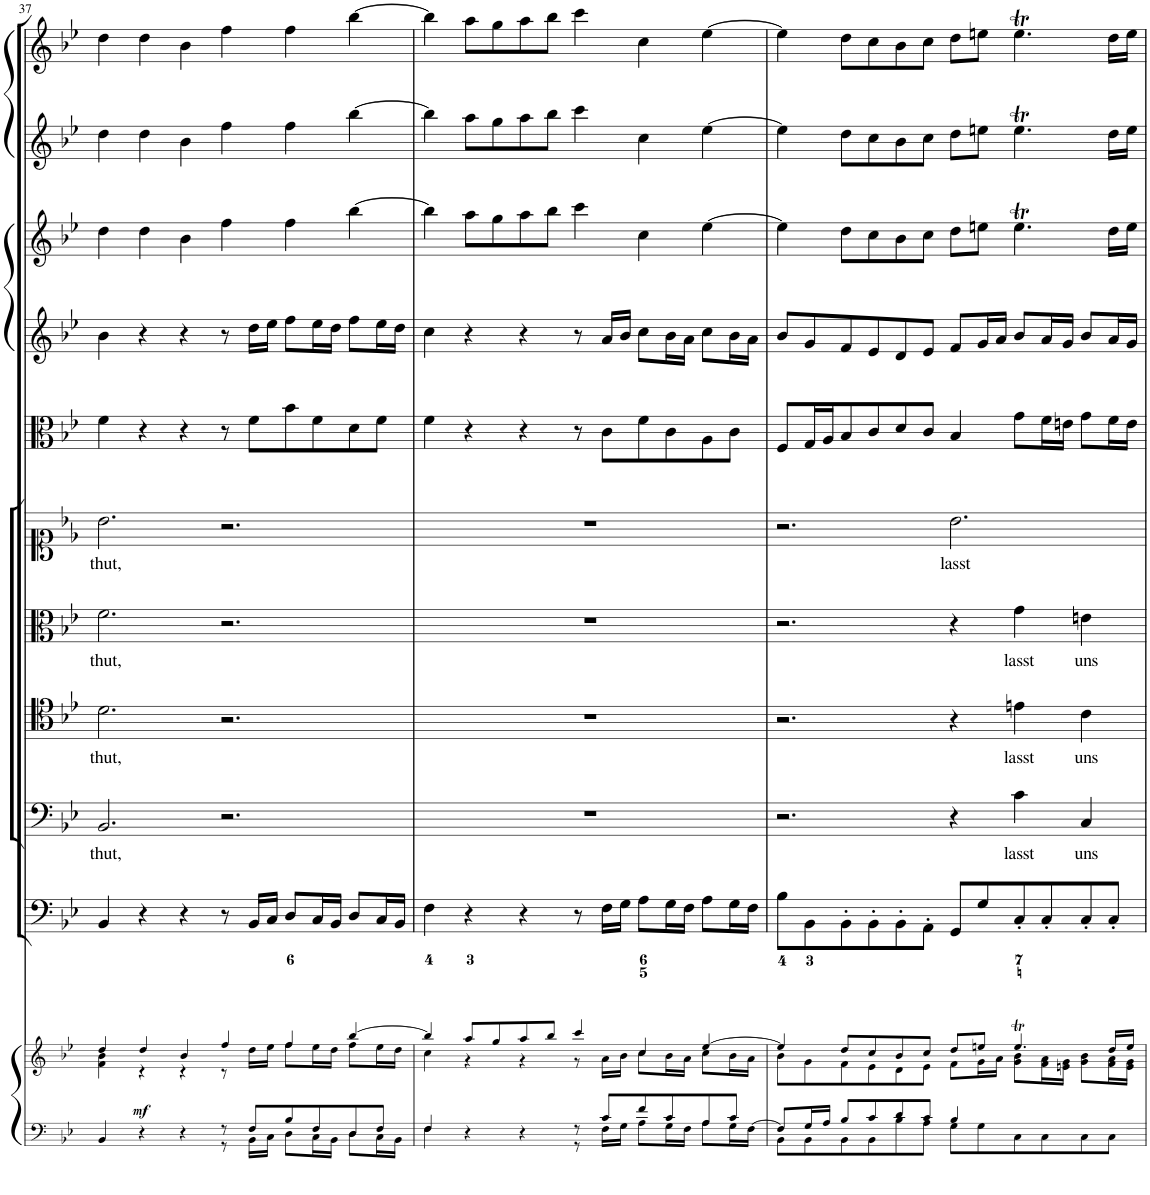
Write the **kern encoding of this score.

**kern	**kern	**dynam	**kern	**kern	**text	**kern	**text	**kern	**text	**kern	**text	**kern	**kern	**kern	**kern	**kern
*part11	*part11	*part11	*part10	*part9	*part9	*part8	*part8	*part7	*part7	*part6	*part6	*part5	*part4	*part3	*part2	*part1
*staff12	*staff11	*staff11/12	*staff10	*staff9	*staff9	*staff8	*staff8	*staff7	*staff7	*staff6	*staff6	*staff5	*staff4	*staff3	*staff2	*staff1
*I"Piano reduction	*	*	*I"Continuo	*I"Basso	*	*I"Tenore	*	*I"Alto	*	*I"Soprano Corno col Soprano	*	*I"Viola	*I"Violino II	*I"Violino I	*I"Oboe II	*I"Oboe I
*I'Pno	*	*	*	*	*	*	*	*	*	*	*	*I'Vla	*I'Vln	*I'Vln	*I'Ob	*I'Ob
!!LO:PB:g=z
*clefF4	*clefG2	*	*clefF4	*clefF4	*	*clefC4	*	*clefC3	*	*clefC1	*	*clefC3	*clefG2	*clefG2	*clefG2	*clefG2
*k[b-e-]	*k[b-e-]	*	*k[b-e-]	*k[b-e-]	*	*k[b-e-]	*	*k[b-e-]	*	*k[b-e-]	*	*k[b-e-]	*k[b-e-]	*k[b-e-]	*k[b-e-]	*k[b-e-]
*M6/4	*M6/4	*	*M6/4	*M6/4	*	*M6/4	*	*M6/4	*	*M6/4	*	*M6/4	*M6/4	*M6/4	*M6/4	*M6/4
=37	=37	=37	=37	=37	=37	=37	=37	=37	=37	=37	=37	=37	=37	=37	=37	=37
*^	*^	*	*	*	*	*	*	*	*	*	*	*	*	*	*	*
!	!	!	!	!	!	!	!LO:LY:b	!	!LO:LY:b	!	!LO:LY:b	!	!LO:LY:b	!	!	!	!	!
4ryy	4BB-/	4dd/	4f\ 4b-\	.	4BB-/	2.BB-/	thut,	2.d\	thut,	2.f\	thut,	2.b-\	thut,	4f\	4b-\	4dd\	4dd\	4dd\
!	!	!	!	!LO:DY:b	!	!	!	!	!	!	!	!	!	!	!	!	!	!
4r	4ryy	4dd/	4r	mf	4r	.	.	.	.	.	.	.	.	4r	4r	4dd\	4dd\	4dd\
4r	4ryy	4b-/	4r	.	4r	.	.	.	.	.	.	.	.	4r	4r	4b-\	4b-\	4b-\
8r	8r	4ff/	8r	.	8r	2.r	.	2.r	.	2.r	.	2.r	.	8r	8r	4ff\	4ff\	4ff\
8F/L	16BB-\LL	.	16dd\LL	.	16BB-/LL	.	.	.	.	.	.	.	.	8f\L	16dd\LL	.	.	.
.	16C\JJ	.	16ee-\JJ	.	16C/JJ	.	.	.	.	.	.	.	.	.	16ee-\JJ	.	.	.
8B-/	8D\L	4ff/	8ff\L	.	8D/L	.	.	.	.	.	.	.	.	8b-\	8ff\L	4ff\	4ff\	4ff\
8F/	16C\L	.	16ee-\L	.	16C/L	.	.	.	.	.	.	.	.	8f\	16ee-\L	.	.	.
.	16BB-\JJ	.	16dd\JJ	.	16BB-/JJ	.	.	.	.	.	.	.	.	.	16dd\JJ	.	.	.
8D/	8D\L	[4bb-/	8ff\L	.	8D/L	.	.	.	.	.	.	.	.	8d\	8ff\L	[4bb-\	[4bb-\	[4bb-\
8F/J	16C\L	.	16ee-\L	.	16C/L	.	.	.	.	.	.	.	.	8f\J	16ee-\L	.	.	.
.	16BB-\JJ	.	16dd\JJ	.	16BB-/JJ	.	.	.	.	.	.	.	.	.	16dd\JJ	.	.	.
=38	=38	=38	=38	=38	=38	=38	=38	=38	=38	=38	=38	=38	=38	=38	=38	=38	=38	=38
4F/	4F\	4bb-/]	4cc\	.	4F\	1.r	.	1.r	.	1.r	.	1.r	.	4f\	4cc\	4bb-\]	4bb-\]	4bb-\]
4r	4ryy	8aa/L	4r	.	4r	.	.	.	.	.	.	.	.	4r	4r	8aa\L	8aa\L	8aa\L
.	.	8gg/	.	.	.	.	.	.	.	.	.	.	.	.	.	8gg\	8gg\	8gg\
4r	4ryy	8aa/	4r	.	4r	.	.	.	.	.	.	.	.	4r	4r	8aa\	8aa\	8aa\
.	.	8bb-/J	.	.	.	.	.	.	.	.	.	.	.	.	.	8bb-\J	8bb-\J	8bb-\J
8r	8r	4ccc/	8r	.	8r	.	.	.	.	.	.	.	.	8r	8r	4ccc\	4ccc\	4ccc\
8c/L	16F\LL	.	16a\LL	.	16F\LL	.	.	.	.	.	.	.	.	8c\L	16a/LL	.	.	.
.	16G\JJ	.	16b-\JJ	.	16G\JJ	.	.	.	.	.	.	.	.	.	16b-/JJ	.	.	.
8f/	8A\L	4cc/	8cc\L	.	8A\L	.	.	.	.	.	.	.	.	8f\	8cc\L	4cc\	4cc\	4cc\
8c/	16G\L	.	16b-\L	.	16G\L	.	.	.	.	.	.	.	.	8c\	16b-\L	.	.	.
.	16F\JJ	.	16a\JJ	.	16F\JJ	.	.	.	.	.	.	.	.	.	16a\JJ	.	.	.
8A/	8A\L	[4ee-/	8cc\L	.	8A\L	.	.	.	.	.	.	.	.	8A\	8cc\L	[4ee-\	[4ee-\	[4ee-\
8c/J	16G\L	.	16b-\L	.	16G\L	.	.	.	.	.	.	.	.	8c\J	16b-\L	.	.	.
.	[>16F\JJ	.	16a\JJ	.	16F\JJ	.	.	.	.	.	.	.	.	.	16a\JJ	.	.	.
=39	=39	=39	=39	=39	=39	=39	=39	=39	=39	=39	=39	=39	=39	=39	=39	=39	=39	=39
8F/L]	8BB-\L	4ee-/]	8b-\L	.	8B-\L	2.r	.	2.r	.	2.r	.	2.r	.	8F/L	8b-/L	4ee-\]	4ee-\]	4ee-\]
16G/L	8BB-\	.	8g\	.	8BB-\	.	.	.	.	.	.	.	.	16G/L	8g/	.	.	.
16A/JJ	.	.	.	.	.	.	.	.	.	.	.	.	.	16A/J	.	.	.	.
8B-/L	8BB-\	8dd/L	8f\	.	8BB-'\	.	.	.	.	.	.	.	.	8B-/	8f/	8dd\L	8dd\L	8dd\L
8c/	8BB-\	8cc/	8e-\	.	8BB-'\	.	.	.	.	.	.	.	.	8c/	8e-/	8cc\	8cc\	8cc\
8d/	8B-\	8b-/	8d\	.	8BB-'\	.	.	.	.	.	.	.	.	8d/	8d/	8b-\	8b-\	8b-\
8c/J	8A\J	8cc/J	8e-\J	.	8AA'\J	.	.	.	.	.	.	.	.	8c/J	8e-/J	8cc\J	8cc\J	8cc\J
!	!	!	!	!	!	!	!	!	!	!	!	!	!LO:LY:b	!	!	!	!	!
4B-/	8G\L	8dd/L	8f\L	.	8GG/L	4r	.	4r	.	4r	.	2.b-\	lasst	4B-/	8f/L	8dd\L	8dd\L	8dd\L
.	8G\	8een/J	16g\L	.	8G/	.	.	.	.	.	.	.	.	.	16g/L	8een\J	8een\J	8een\J
.	.	.	16a\JJ	.	.	.	.	.	.	.	.	.	.	.	16a/JJ	.	.	.
!	!	!	!	!	!	!	!LO:LY:b	!	!LO:LY:b	!	!LO:LY:b	!	!	!	!	!	!	!
2ryy	8C\	4.eet/	8g\ 8b-\L	.	8C'/	4c\	lasst	4en\	lasst	4g\	lasst	.	.	8g\L	8b-/L	4.eet\	4.eet\	4.eet\
.	8C\	.	16f\ 16a\L	.	8C'/	.	.	.	.	.	.	.	.	16f\L	16a/L	.	.	.
.	.	.	16en\ 16g\JJ	.	.	.	.	.	.	.	.	.	.	16en\JJ	16g/JJ	.	.	.
!	!	!	!	!	!	!	!LO:LY:b	!	!LO:LY:b	!	!LO:LY:b	!	!	!	!	!	!	!
.	8C\	.	8g\ 8b-\L	.	8C'/	4C/	uns	4c\	uns	4en\	uns	.	.	8g\L	8b-/L	.	.	.
.	8C\J	16dd/LL	16f\ 16a\L	.	8C'/J	.	.	.	.	.	.	.	.	16f\L	16a/L	16dd\LL	16dd\LL	16dd\LL
.	.	16ee/JJ	16e\ 16g\JJ	.	.	.	.	.	.	.	.	.	.	16e\JJ	16g/JJ	16ee\JJ	16ee\JJ	16ee\JJ
*v	*v	*	*	*	*	*	*	*	*	*	*	*	*	*	*	*	*	*
*	*v	*v	*	*	*	*	*	*	*	*	*	*	*	*	*	*	*
=	=	=	=	=	=	=	=	=	=	=	=	=	=	=	=	=
*-	*-	*-	*-	*-	*-	*-	*-	*-	*-	*-	*-	*-	*-	*-	*-	*-
